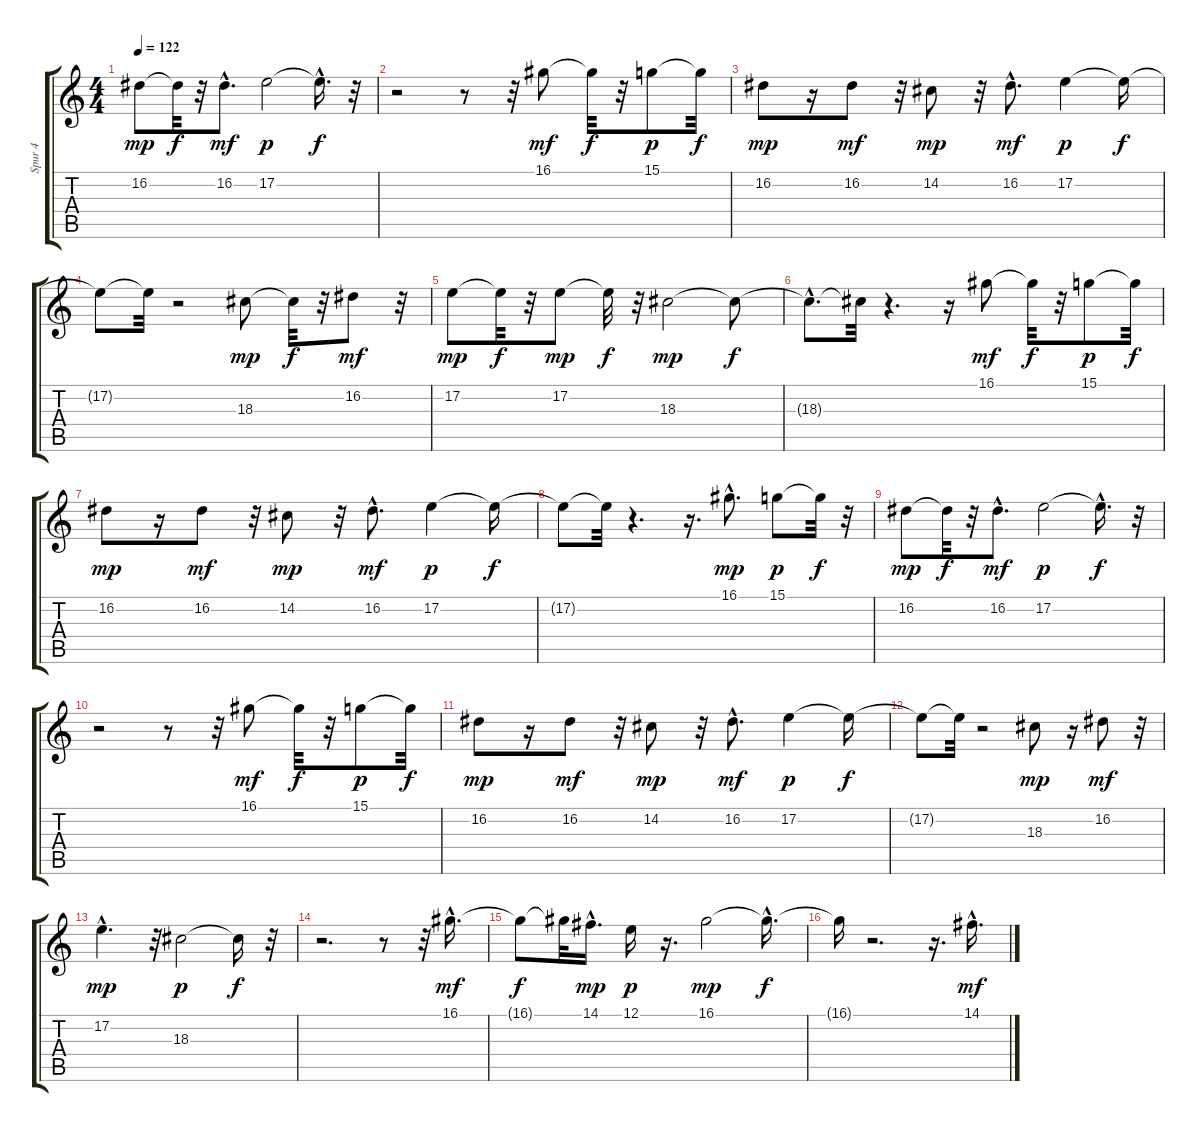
\track ("Spur 4" "Spur 4") {instrument lead3calliope}
\staff {score tabs}
\tuning (E4 B3 G3 D3 A2 E2) {hide}
\ts (4 4)
\tempo 122
\clef g2
\ks c
16.2.8{dy mp} 16.2{t}.32{dy f} r.32 16.2{hac}.8{d dy mf} 17.2.2{dy p} 17.2{hac t}.16{d dy f} r.32 |
r.2 r.8 r.32 16.1.8{dy mf} 16.1{t}.32{dy f} r.32 15.1.8{dy p} 15.1{t}.32{dy f} |
16.2.8{dy mp} r.16 16.2.8{dy mf} r.32 14.2.8{dy mp} r.32 16.2{hac}.8{d dy mf} 17.2.4{dy p} 17.2{t}.16{dy f} |
17.2{t}.8 17.2{t}.32 r.2 18.3.8{dy mp} 18.3{t}.32{dy f} r.32 16.2.8{dy mf} r.32 |
17.2.8{dy mp} 17.2{t}.32{dy f} r.32 17.2.8{dy mp} 17.2{t}.32{dy f} r.32 18.3.2{dy mp} 18.3{t}.8{dy f} |
18.3{hac t}.8{d} 18.3{t}.32 r.4{d} r.16 16.1.8{dy mf} 16.1{t}.32{dy f} r.32 15.1.8{dy p} 15.1{t}.32{dy f} |
16.2.8{dy mp} r.16 16.2.8{dy mf} r.32 14.2.8{dy mp} r.32 16.2{hac}.8{d dy mf} 17.2.4{dy p} 17.2{t}.16{dy f} |
17.2{t}.8 17.2{t}.32 r.4{d} r.16{d} 16.1{hac}.8{d dy mp} 15.1.8{dy p} 15.1{t}.32{dy f} r.32 |
16.2.8{dy mp} 16.2{t}.32{dy f} r.32 16.2{hac}.8{d dy mf} 17.2.2{dy p} 17.2{hac t}.16{d dy f} r.32 |
r.2 r.8 r.32 16.1.8{dy mf} 16.1{t}.32{dy f} r.32 15.1.8{dy p} 15.1{t}.32{dy f} |
16.2.8{dy mp} r.16 16.2.8{dy mf} r.32 14.2.8{dy mp} r.32 16.2{hac}.8{d dy mf} 17.2.4{dy p} 17.2{t}.16{dy f} |
17.2{t}.8 17.2{t}.32 r.2 18.3.8{dy mp} r.16 16.2.8{dy mf} r.32 |
17.2{hac}.4{d dy mp} r.32 18.3.2{dy p} 18.3{t}.16{dy f} r.32 |
r.2{d} r.8 r.32 16.1{hac}.16{d dy mf} |
16.1{t}.8{dy f} 16.1{t}.32 14.1{hac}.16{d dy mp} 12.1.16{dy p} r.16{d} 16.1.2{dy mp} 16.1{hac t}.16{d dy f} |
16.1{t}.16 r.2{d} r.16{d} 14.1{hac}.16{d dy mf}
